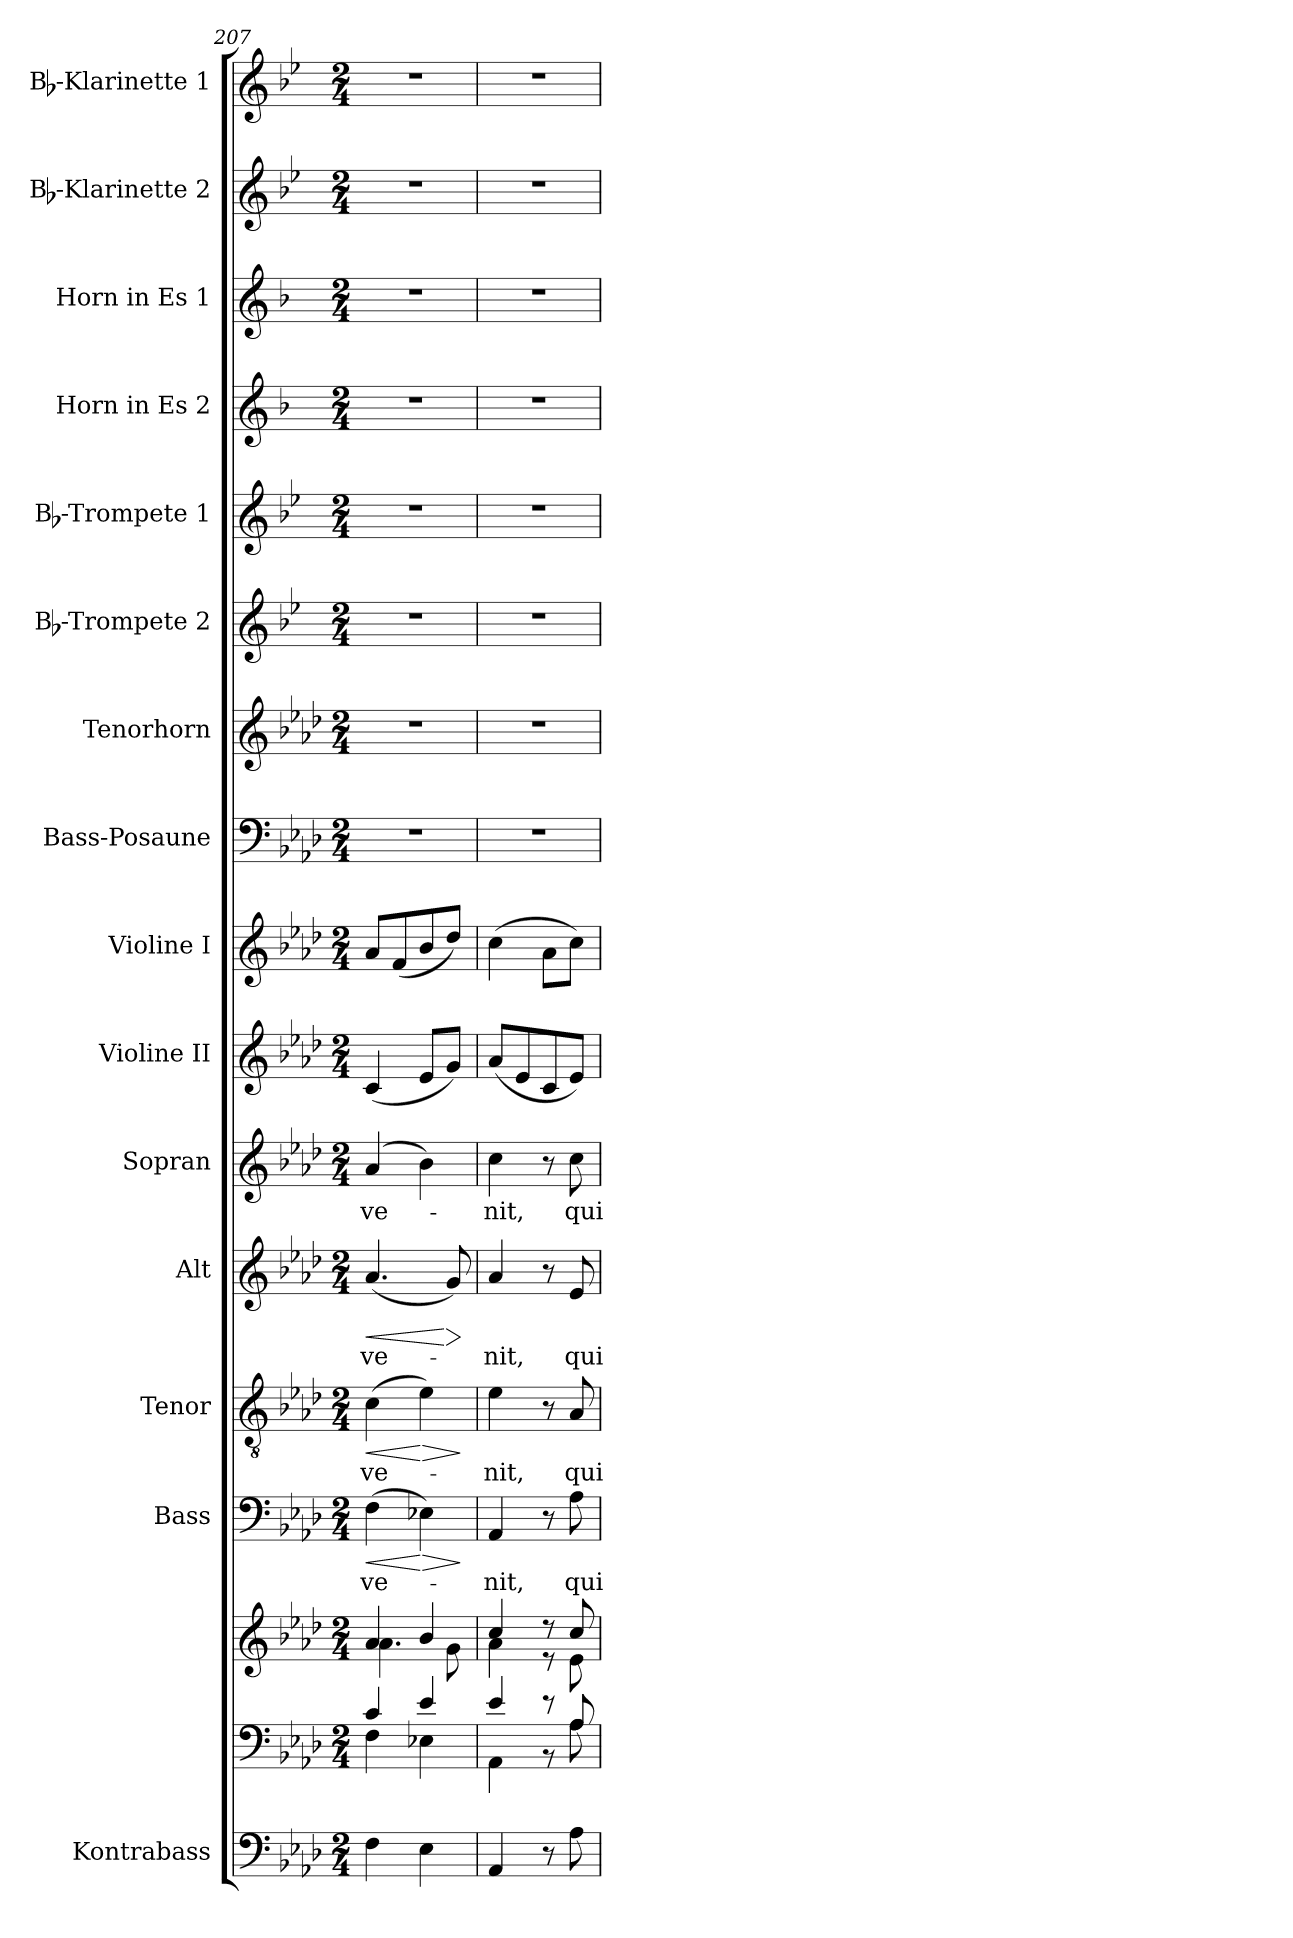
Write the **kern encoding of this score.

**kern	**kern	**kern	**kern	**text	**dynam	**kern	**text	**dynam	**kern	**text	**dynam	**kern	**text	**kern	**kern	**kern	**kern	**kern	**kern	**kern	**kern	**kern	**kern
*part16	*part15	*part15	*part14	*part14	*part14	*part13	*part13	*part13	*part12	*part12	*part12	*part11	*part11	*part10	*part9	*part8	*part7	*part6	*part5	*part4	*part3	*part2	*part1
*staff17	*staff16	*staff15	*staff14	*staff14	*staff14	*staff13	*staff13	*staff13	*staff12	*staff12	*staff12	*staff11	*staff11	*staff10	*staff9	*staff8	*staff7	*staff6	*staff5	*staff4	*staff3	*staff2	*staff1
*I"Kontrabass	*	*	*I"Bass	*	*	*I"Tenor	*	*	*I"Alt	*	*	*I"Sopran	*	*I"Violine II	*I"Violine I	*I"Bass-Posaune	*I"Tenorhorn	*I"Bb-Trompete 2	*I"Bb-Trompete 1	*I"Horn in Es 2	*I"Horn in Es 1	*I"Bb-Klarinette 2	*I"Bb-Klarinette 1
*I'Kb.	*	*	*I'B.	*	*	*I'T.	*	*	*I'A.	*	*	*I'S.	*	*I'Vl. II	*I'Vl. I	*I'B. Pos.	*I'T. Hrn.	*I'Bb Trp. 2	*I'Bb Trp. 1	*	*	*I'Bb Kl. 2	*I'Bb Kl. 1
*clefF4	*clefF4	*clefG2	*clefF4	*	*	*clefGv2	*	*	*clefG2	*	*	*clefG2	*	*clefG2	*clefG2	*clefF4	*clefG2	*clefG2	*clefG2	*clefG2	*clefG2	*clefG2	*clefG2
*ITrd7c12	*	*	*	*	*	*	*	*	*	*	*	*	*	*	*	*	*ITrd8c14	*ITrd1c2	*ITrd1c2	*ITrd5c9	*ITrd5c9	*ITrd1c2	*ITrd1c2
*k[b-e-a-d-]	*k[b-e-a-d-]	*k[b-e-a-d-]	*k[b-e-a-d-]	*	*	*k[b-e-a-d-]	*	*	*k[b-e-a-d-]	*	*	*k[b-e-a-d-]	*	*k[b-e-a-d-]	*k[b-e-a-d-]	*k[b-e-a-d-]	*k[b-e-a-d-]	*k[b-e-a-d-]	*k[b-e-a-d-]	*k[b-e-a-d-]	*k[b-e-a-d-]	*k[b-e-a-d-]	*k[b-e-a-d-]
*A-:	*A-:	*A-:	*A-:	*	*	*A-:	*	*	*A-:	*	*	*A-:	*	*A-:	*A-:	*A-:	*A-:	*A-:	*A-:	*A-:	*A-:	*A-:	*A-:
*M2/4	*M2/4	*M2/4	*M2/4	*	*	*M2/4	*	*	*M2/4	*	*	*M2/4	*	*M2/4	*M2/4	*M2/4	*M2/4	*M2/4	*M2/4	*M2/4	*M2/4	*M2/4	*M2/4
=207	=207	=207	=207	=207	=207	=207	=207	=207	=207	=207	=207	=207	=207	=207	=207	=207	=207	=207	=207	=207	=207	=207	=207
*	*^	*^	*	*	*	*	*	*	*	*	*	*	*	*	*	*	*	*	*	*	*	*	*
!	!	!	!	!	!	!LO:LY:b	!LO:HP:b	!	!LO:LY:b	!LO:HP:b	!	!LO:LY:b	!LO:HP:b	!	!LO:LY:b	!	!	!	!	!	!	!	!	!	!
4FF\	4c/	4F\	4a-/	4.a-\	(>4F\	ve-	<	(>4c\	ve-	<	(<4.a-/	ve-	<	(4a-/	ve-	(<4c/	8a-/L	2r	2r	2r	2r	2r	2r	2r	2r
.	.	.	.	.	.	.	.	.	.	.	.	.	.	.	.	.	(<8f/	.	.	.	.	.	.	.	.
!	!	!	!	!	!	!	!LO:HP:n=1:b	!	!	!LO:HP:n=1:b	!	!	!	!	!	!	!	!	!	!	!	!	!	!	!
4EE-\	4e-/	4E-X\	4b-/	.	4E-X\)	.	[ >	4e-\)	.	[ >	.	.	.	4b-\)	.	8e-/L	8b-/	.	.	.	.	.	.	.	.
!	!	!	!	!	!	!	!	!	!	!	!	!	!LO:HP:n=1:b	!	!	!	!	!	!	!	!	!	!	!	!
.	.	.	.	8g\	.	.	.	.	.	.	8g/)	.	[ >	.	.	8g/J)	8dd-/J)	.	.	.	.	.	.	.	.
*	*v	*v	*	*	*	*	*	*	*	*	*	*	*	*	*	*	*	*	*	*	*	*	*	*	*
*	*	*v	*v	*	*	*	*	*	*	*	*	*	*	*	*	*	*	*	*	*	*	*	*	*
.	.	.	.	.	]	.	.	]	.	.	]	.	.	.	.	.	.	.	.	.	.	.	.
=208	=208	=208	=208	=208	=208	=208	=208	=208	=208	=208	=208	=208	=208	=208	=208	=208	=208	=208	=208	=208	=208	=208	=208
*	*^	*^	*	*	*	*	*	*	*	*	*	*	*	*	*	*	*	*	*	*	*	*	*
!	!	!	!	!	!	!LO:LY:b	!	!	!LO:LY:b	!	!	!LO:LY:b	!	!	!LO:LY:b	!	!	!	!	!	!	!	!	!	!
4AAA-/	4e-/	4AA-\	4cc/	4a-\	4AA-/	-nit,	.	4e-\	-nit,	.	4a-/	-nit,	.	4cc\	-nit,	(<8a-/L	(>4cc\	2r	2r	2r	2r	2r	2r	2r	2r
.	.	.	.	.	.	.	.	.	.	.	.	.	.	.	.	8e-/	.	.	.	.	.	.	.	.	.
8r	8r	8r	8r	8r	8r	.	.	8r	.	.	8r	.	.	8r	.	8c/	8a-\L	.	.	.	.	.	.	.	.
!	!	!	!	!	!	!LO:LY:b	!	!	!LO:LY:b	!	!	!LO:LY:b	!	!	!LO:LY:b	!	!	!	!	!	!	!	!	!	!
8AA-\	8A-/	8A-\	8cc/	8e-\	8A-\	qui	.	8A-/	qui	.	8e-/	qui	.	8cc\	qui	8e-/J)	8cc\J)	.	.	.	.	.	.	.	.
*	*v	*v	*	*	*	*	*	*	*	*	*	*	*	*	*	*	*	*	*	*	*	*	*	*	*
*	*	*v	*v	*	*	*	*	*	*	*	*	*	*	*	*	*	*	*	*	*	*	*	*	*
=	=	=	=	=	=	=	=	=	=	=	=	=	=	=	=	=	=	=	=	=	=	=	=
*-	*-	*-	*-	*-	*-	*-	*-	*-	*-	*-	*-	*-	*-	*-	*-	*-	*-	*-	*-	*-	*-	*-	*-
